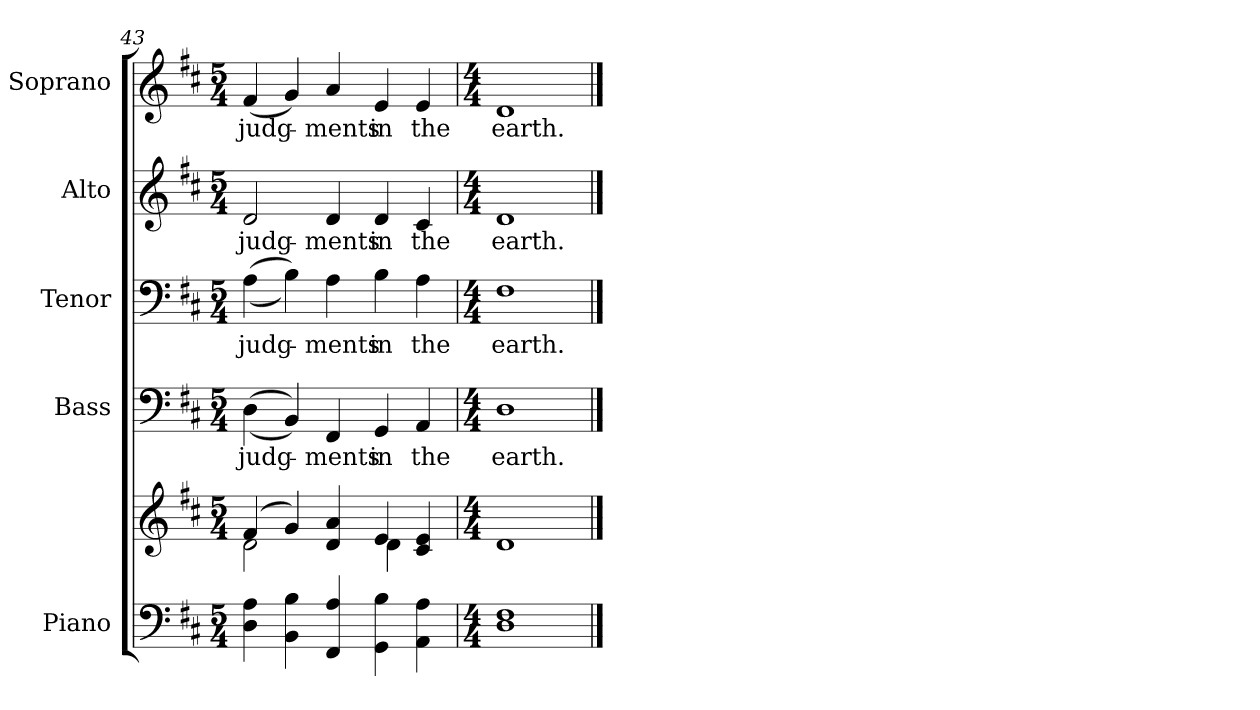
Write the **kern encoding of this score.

**kern	**kern	**kern	**text	**kern	**text	**kern	**text	**kern	**text
*part5	*part5	*part4	*part4	*part3	*part3	*part2	*part2	*part1	*part1
*staff6	*staff5	*staff4	*staff4	*staff3	*staff3	*staff2	*staff2	*staff1	*staff1
*I"Piano	*	*I"Bass	*	*I"Tenor	*	*I"Alto	*	*I"Soprano	*
*I'Pno.	*	*I'B.	*	*I'T.	*	*I'A.	*	*I'S.	*
!!LO:PB:g=z
*clefF4	*clefG2	*clefF4	*	*clefF4	*	*clefG2	*	*clefG2	*
*k[f#c#]	*k[f#c#]	*k[f#c#]	*	*k[f#c#]	*	*k[f#c#]	*	*k[f#c#]	*
*D:	*D:	*D:	*	*D:	*	*D:	*	*D:	*
*M5/4	*M5/4	*M5/4	*	*M5/4	*	*M5/4	*	*M5/4	*
=43	=43	=43	=43	=43	=43	=43	=43	=43	=43
*	*^	*	*	*	*	*	*	*	*
!	!	!	!	!LO:LY:b:color=#000000	!	!	!	!	!	!
!	!	!	!	!	!	!LO:LY:b:color=#000000	!	!	!	!
!	!	!	!	!	!	!	!	!LO:LY:b:color=#000000	!	!
!	!	!	!	!	!	!	!	!	!	!LO:LY:b:color=#000000
4Di\ 4Ai	(4f#i/	2di\	((4Di\	judg-	((4Ai\	judg-	2di/	judg-	(4f#i/	judg-
4BBi\ 4Bi	4gi/)	.	4BBi/))	.	4Bi\))	.	.	.	4gi/)	.
!	!	!	!	!LO:LY:b:color=#000000	!	!	!	!	!	!
!	!	!	!	!	!	!LO:LY:b:color=#000000	!	!	!	!
!	!	!	!	!	!	!	!	!LO:LY:b:color=#000000	!	!
!	!	!	!	!	!	!	!	!	!	!LO:LY:b:color=#000000
4FF#i/ 4Ai	4di/ 4ai	4ryy	4FF#i/	-ments	4Ai\	-ments	4di/	-ments	4ai/	-ments
!	!	!	!	!LO:LY:b:color=#000000	!	!	!	!	!	!
!	!	!	!	!	!	!LO:LY:b:color=#000000	!	!	!	!
!	!	!	!	!	!	!	!	!LO:LY:b:color=#000000	!	!
!	!	!	!	!	!	!	!	!	!	!LO:LY:b:color=#000000
4GGi\ 4Bi	4ei/	4di\	4GGi/	in	4Bi\	in	4di/	in	4ei/	in
!	!	!	!	!LO:LY:b:color=#000000	!	!	!	!	!	!
!	!	!	!	!	!	!LO:LY:b:color=#000000	!	!	!	!
!	!	!	!	!	!	!	!	!LO:LY:b:color=#000000	!	!
!	!	!	!	!	!	!	!	!	!	!LO:LY:b:color=#000000
4AAi\ 4Ai	4c#i/ 4ei	4ryy	4AAi/	the	4Ai\	the	4c#i/	the	4ei/	the
*	*v	*v	*	*	*	*	*	*	*	*
=44	=44	=44	=44	=44	=44	=44	=44	=44	=44
*M4/4	*M4/4	*M4/4	*	*M4/4	*	*M4/4	*	*M4/4	*
*	*^	*	*	*	*	*	*	*	*
!	!	!	!	!LO:LY:b:color=#000000	!	!	!	!	!	!
*	*v	*v	*	*	*	*	*	*	*	*
*	*^	*	*	*	*	*	*	*	*
!	!	!	!	!	!	!LO:LY:b:color=#000000	!	!	!	!
*	*v	*v	*	*	*	*	*	*	*	*
*	*^	*	*	*	*	*	*	*	*
!	!	!	!	!	!	!	!	!LO:LY:b:color=#000000	!	!
*	*v	*v	*	*	*	*	*	*	*	*
*	*^	*	*	*	*	*	*	*	*
!	!	!	!	!	!	!	!	!	!	!LO:LY:b:color=#000000
*	*v	*v	*	*	*	*	*	*	*	*
1Di 1F#i	1di	1Di	earth.	1F#i	earth.	1di	earth.	1di	earth.
==	==	==	==	==	==	==	==	==	==
*-	*-	*-	*-	*-	*-	*-	*-	*-	*-
